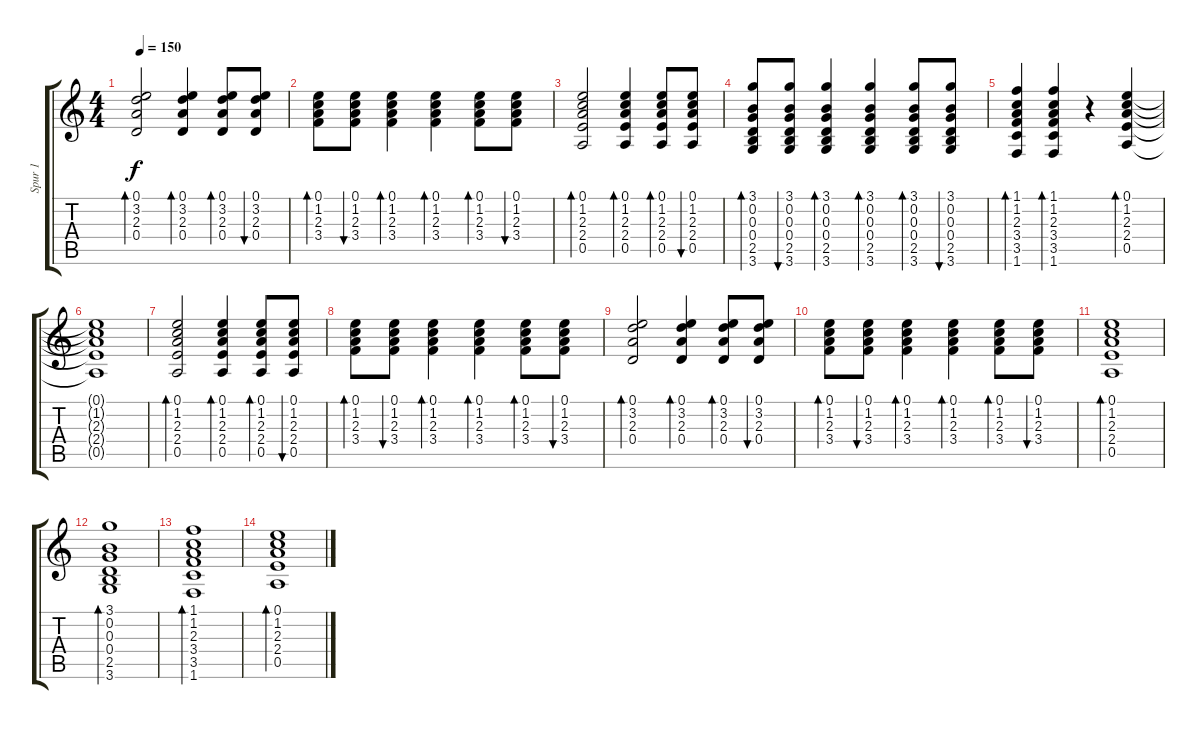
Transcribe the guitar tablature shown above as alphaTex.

\track ("Spur 1" "Spur 1") {instrument acousticguitarsteel}
\staff {score tabs}
\tuning (E4 B3 G3 D3 A2 E2) {hide}
\ts (4 4)
\tempo 150
\clef g2
\ks c
(0.1 3.2 2.3 0.4).2{bd 30 dy f} (0.1 3.2 2.3 0.4).4{bd 30} (0.1 3.2 2.3 0.4).8{bd 30} (0.1 3.2 2.3 0.4).8{bu 30} |
(0.1 1.2 2.3 3.4).8{bd 30} (0.1 1.2 2.3 3.4).8{bu 30} (0.1 1.2 2.3 3.4).4{bd 30} (0.1 1.2 2.3 3.4).4{bd 30} (0.1 1.2 2.3 3.4).8{bd 30} (0.1 1.2 2.3 3.4).8{bu 30} |
(0.1 1.2 2.3 2.4 0.5).2{bd 30} (0.1 1.2 2.3 2.4 0.5).4{bd 30} (0.1 1.2 2.3 2.4 0.5).8{bd 30} (0.1 1.2 2.3 2.4 0.5).8{bu 30} |
(3.1 0.2 0.3 0.4 2.5 3.6).8{bd 30} (3.1 0.2 0.3 0.4 2.5 3.6).8{bu 30} (3.1 0.2 0.3 0.4 2.5 3.6).4{bd 30} (3.1 0.2 0.3 0.4 2.5 3.6).4{bd 30} (3.1 0.2 0.3 0.4 2.5 3.6).8{bd 30} (3.1 0.2 0.3 0.4 2.5 3.6).8{bu 30} |
(1.1 1.2 2.3 3.4 3.5 1.6).4{bd 30} (1.1 1.2 2.3 3.4 3.5 1.6).4{bd 30} r.4 (0.1 1.2 2.3 2.4 0.5).4{bd 480} |
(0.1{t} 1.2{t} 2.3{t} 2.4{t} 0.5{t}).1 |
(0.1 1.2 2.3 2.4 0.5).2{bd 30} (0.1 1.2 2.3 2.4 0.5).4{bd 30} (0.1 1.2 2.3 2.4 0.5).8{bd 30} (0.1 1.2 2.3 2.4 0.5).8{bu 30} |
(0.1 1.2 2.3 3.4).8{bd 30} (0.1 1.2 2.3 3.4).8{bu 30} (0.1 1.2 2.3 3.4).4{bd 30} (0.1 1.2 2.3 3.4).4{bd 30} (0.1 1.2 2.3 3.4).8{bd 30} (0.1 1.2 2.3 3.4).8{bu 30} |
(0.1 3.2 2.3 0.4).2{bd 30} (0.1 3.2 2.3 0.4).4{bd 30} (0.1 3.2 2.3 0.4).8{bd 30} (0.1 3.2 2.3 0.4).8{bu 30} |
(0.1 1.2 2.3 3.4).8{bd 30} (0.1 1.2 2.3 3.4).8{bu 30} (0.1 1.2 2.3 3.4).4{bd 30} (0.1 1.2 2.3 3.4).4{bd 30} (0.1 1.2 2.3 3.4).8{bd 30} (0.1 1.2 2.3 3.4).8{bu 30} |
(0.1 1.2 2.3 2.4 0.5).1{bd 480} |
(3.1 0.2 0.3 0.4 2.5 3.6).1{bd 480} |
(1.1 1.2 2.3 3.4 3.5 1.6).1{bd 480} |
(0.1 1.2 2.3 2.4 0.5).1{bd 480}
